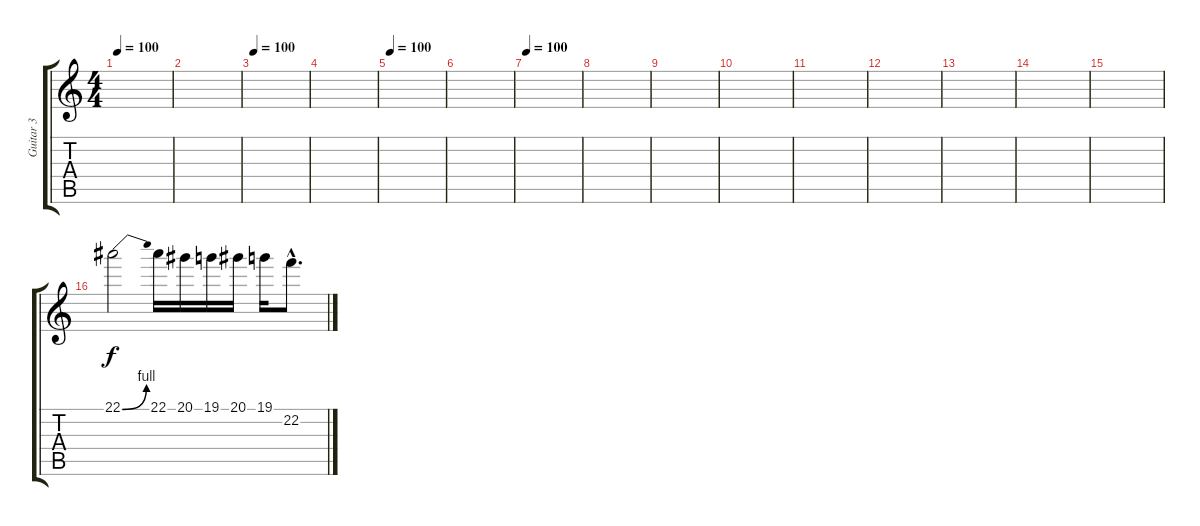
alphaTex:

\track ("Guitar 3" "Guitar 3") {instrument overdrivenguitar}
\staff {score tabs}
\tuning (C4 G3 Eb3 Bb2 F2 C2) {hide}
\ts (4 4)
\tempo 100
\clef g2
\ks c
|
|
\tempo 100
|
|
\tempo 100
|
|
\tempo 100
|
|
|
|
|
|
|
|
|
22.1{be (bend 0 0 60 4)}.2 22.1.16 20.1.16 19.1.16 20.1.16 19.1.16 22.2{ss hac}.8{d}
